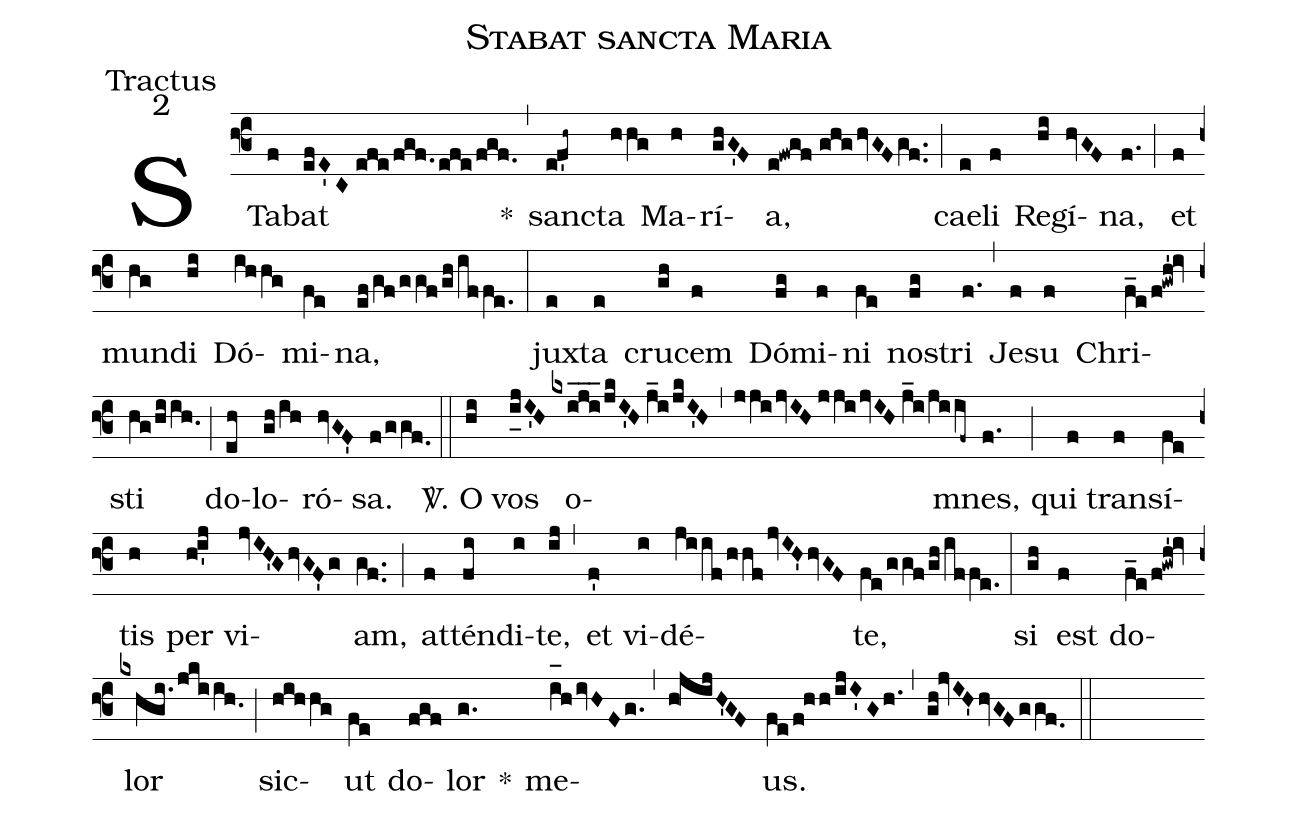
name:Stabat sancta Maria;
office-part:Tractus;
mode:2;
%%
(f3) STa(f)bat(efE'C//efe/fgf./efe/fgf.) *(,) san(ef'h~)cta(hhg) Ma(h)rí(ghG'F)a,(e!fwgf//ghghvGFgf..) (;) cae(e)li(f) Re(hi)gí(hvGF)na,(f.) (;) et(f) mun(hg)di(hi) Dó(ihhg)mi(fe)na,(ef/gf/ggf/gh/iffe.) (:) jux(e)ta(e) cru(gh)cem(f) Dó(fg)mi(f)ni(fe) no(fg)stri(f.) (,) Je(f)su(f) Chri(f_e/f!gwh'!iv)sti(hg/hiih.0) (;) do(eh)lo(gh/ih)ró(hvGF')sa.(f/ggf.0) (::)
<sp>V/</sp>. O(hi) vos(i_[uh:l]jI'H) o(kxiji___/jkI'H//j_i/jkI'H)(,)(jjijvIH//jjijvIH//j_i/jiif~)mnes,(f.) (;) qui(f) trans(f)í(fe)tis(h) per(hi'j) vi(jvIH'GhvGF'g)am,(gf..) (;) at(f)tén(fi)di(i)te,(ij) (,) et(f') vi(i)dé(jiif/hhfjvIH'hvGF)te,(fe/ggf/gh/iffe.) (:) si(gh) est(f) do(f_e/f!gwh'!iv)lor(kxhgi.jkiih.0) (;) sic(hihhg)ut(fe) do(fgf)lor(g.) *() me(i_[oh:h]hivHFg.)(,)(h!jijH'GF)us.(fe/f!hh/ijI'Gh.) (,) (gh!jvIH'hvGFggf.0) (::)
